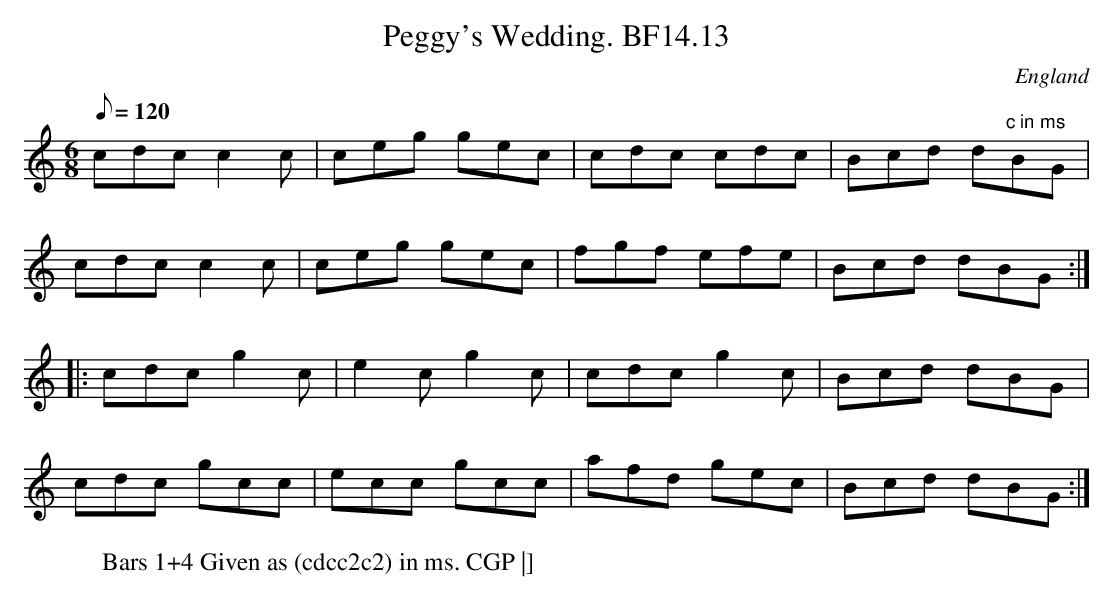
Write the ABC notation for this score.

X:1
T:Peggy's Wedding. BF14.13
M:6/8
L:1/8
Q:120
O:England
K:C major
cdcc2c|ceg gec|cdc cdc|Bcd d"c in ms"BG|!
cdcc2c|ceg gec|fgf efe|Bcd dBG:|!
|:cdcg2c|e2cg2c|cdcg2c|Bcd dBG|!
cdc gcc|ecc gcc|afd gec|Bcd dBG:|]
W:Bars 1+4 Given as (cdcc2c2) in ms. CGP |]
